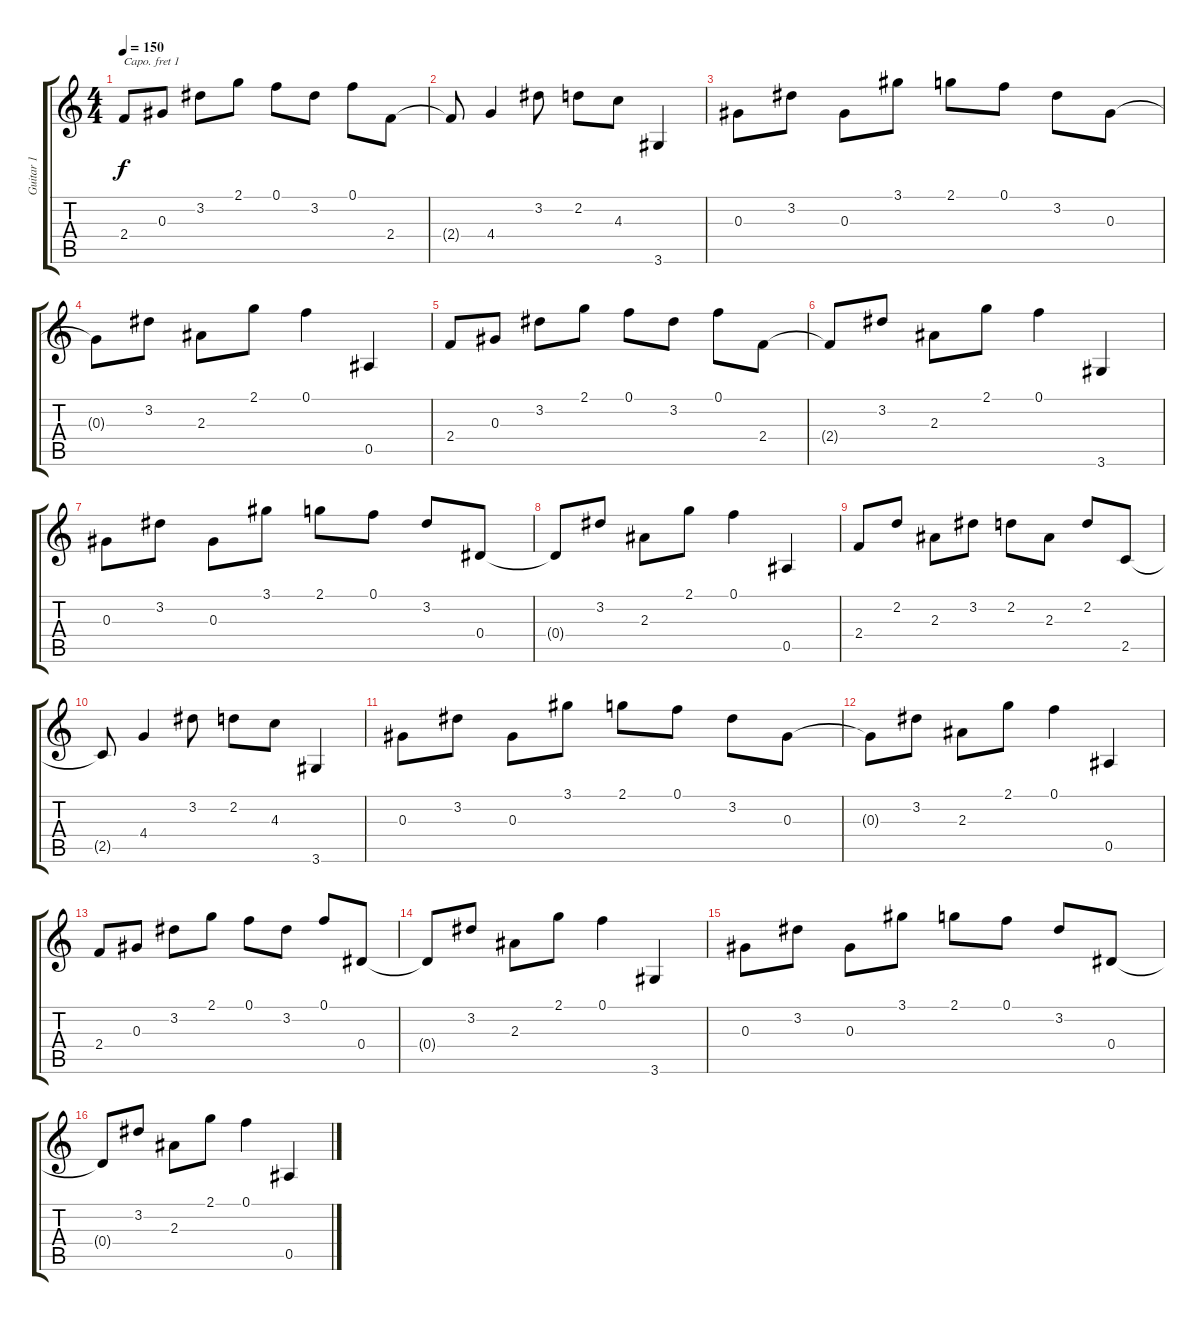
\track ("Guitar 1" "Guitar 1") {instrument electricguitarclean}
\staff {score tabs}
\capo 1
\tuning (E4 B3 G3 D3 A2 E2) {hide}
\ts (4 4)
\tempo 150
\clef g2
\ks c
2.4.8{dy f} 0.3.8 3.2.8 2.1.8 0.1.8 3.2.8 0.1.8 2.4.8 |
2.4{t}.8 4.4.4 3.2.8 2.2.8 4.3.8 3.6.4 |
0.3.8 3.2.8 0.3.8 3.1.8 2.1.8 0.1.8 3.2.8 0.3.8 |
0.3{t}.8 3.2.8 2.3.8 2.1.8 0.1.4 0.5.4 |
2.4.8 0.3.8 3.2.8 2.1.8 0.1.8 3.2.8 0.1.8 2.4.8 |
2.4{t}.8 3.2.8 2.3.8 2.1.8 0.1.4 3.6.4 |
0.3.8 3.2.8 0.3.8 3.1.8 2.1.8 0.1.8 3.2.8 0.4.8 |
0.4{t}.8 3.2.8 2.3.8 2.1.8 0.1.4 0.5.4 |
2.4.8 2.2.8 2.3.8 3.2.8 2.2.8 2.3.8 2.2.8 2.5.8 |
2.5{t}.8 4.4.4 3.2.8 2.2.8 4.3.8 3.6.4 |
0.3.8 3.2.8 0.3.8 3.1.8 2.1.8 0.1.8 3.2.8 0.3.8 |
0.3{t}.8 3.2.8 2.3.8 2.1.8 0.1.4 0.5.4 |
2.4.8 0.3.8 3.2.8 2.1.8 0.1.8 3.2.8 0.1.8 0.4.8 |
0.4{t}.8 3.2.8 2.3.8 2.1.8 0.1.4 3.6.4 |
0.3.8 3.2.8 0.3.8 3.1.8 2.1.8 0.1.8 3.2.8 0.4.8 |
0.4{t}.8 3.2.8 2.3.8 2.1.8 0.1.4 0.5.4
